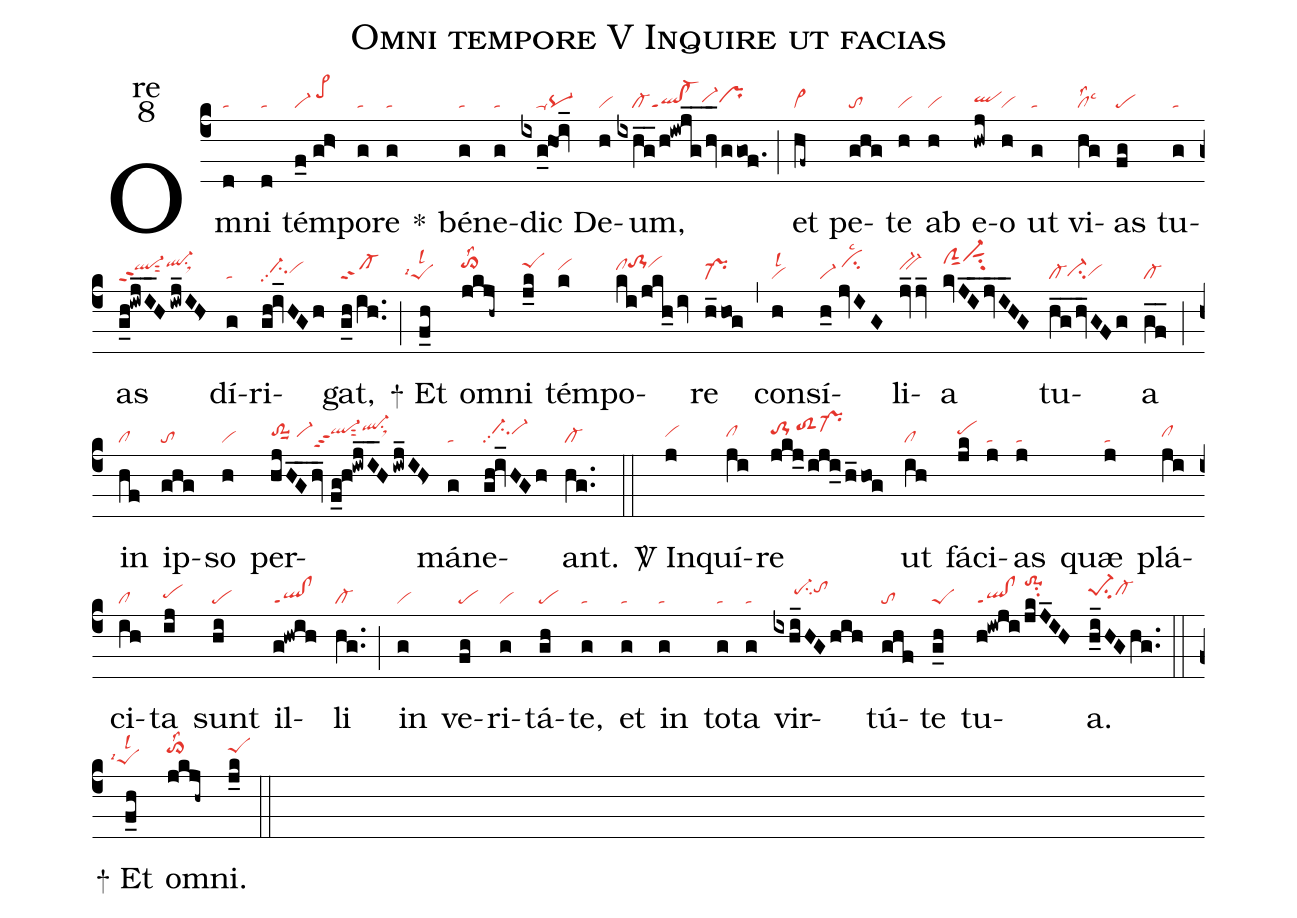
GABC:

name:Omni tempore V Inquire ut facias;
office-part:re;
mode:8;
nabc-lines:1;
%%
(c4) Om(d|ta)ni(d|ta) tém(f_0//gh>|vi-/pe>hj)po(g|ta)re(g|ta) <sp>*</sp>() bé(g|ta)ne(g|ta)dic(ixg_0@hoi_|////ta-pq-) De(h|vi)um,(ixhg__/h!iwjg__hv_ggof.|////cl-ql!cl-ppt1vi-hhprhh) (;) et(hf~|vi>) pe(ghg|to)te(h|vi) ab(h|vi) e(hwj|qlhh)o(h|vi) ut(g|ta) vi(hg|cllss2lsc3)as(fg|pe) tu(g|ta)as(g_h!iwjI__H/iwj_IH>|ql-hippt2sut2ql-hjsu1sux1) dí(g|ta)ri(gh!iv_HGh|//ci-hhpp2vihh)gat,(g_h/ih..|cl-ppt2) (;)

<sp>+</sp> Et(f_h|````peSlsi4lsl2) om(jkjh~|to>hjlss2)ni(j_k|peShj) tém(k|vihi)po(ki/jkh_/iv|clhito-1hjvihj)re(h_hog|pr-) (,) con(h|vilsl2)sí(h_0//jvIG|vi-/cihjlsc2)li(jv_jv_|bv-hi)a(kvJI__jvI__HG|clShksut1vi-hlsut1su2) tu(hg__hv_GFg|cl-ci-hgvihg)a(gf__|cl-) (;) in(hf|cl) ip(ghg|to)so(h|vi) per(hjHG__hv_//f_g!h!iwjI__H/iwj_IH>|to-1hhsuu1/vi-hhql-hippt3sut2ql-hjsu1sux1)má(g|ta)ne(gh!iv_HGh|//ci-hipp2vi-hi)ant.(hg..|cl-) (::)

<sp>V/</sp> In(j|vihh)quí(ji|clhh)re(jkj_/iji_/h_hog|to-1hi/toS2hjpr-hj) ut(ih|cl) fá(jk|pehi)ci(j|ta)as(j|ta) quæ(j|ta) plá(ji|clhh)ci(ih|cl)ta(ij|pehh) sunt(hi|pe) il(g!hwih|ql!clppt1)li(hg..|cl-) (;) in(g|vi) ve(fg|pe)ri(g|vi)tá(gh|pe)te,(g|ta) et(g|ta) in(g|ta) to(g|ta)ta(g|ta) vir(ixhi_HGhih|/////pe-hisu2tohj)tú(ghf|to)te(g_h|peS) tu(h!iwji/jkJ_IH|ql!clppt1/to-1hlsu2)a.(h_i_HGhg..|pe-1hisu2cl-hi) (::)

<sp>+</sp> Et(f_h|````peSlsi4lsl2) om(jkjh~|to>hjlss2)ni.(j_k|peShj) (::)
